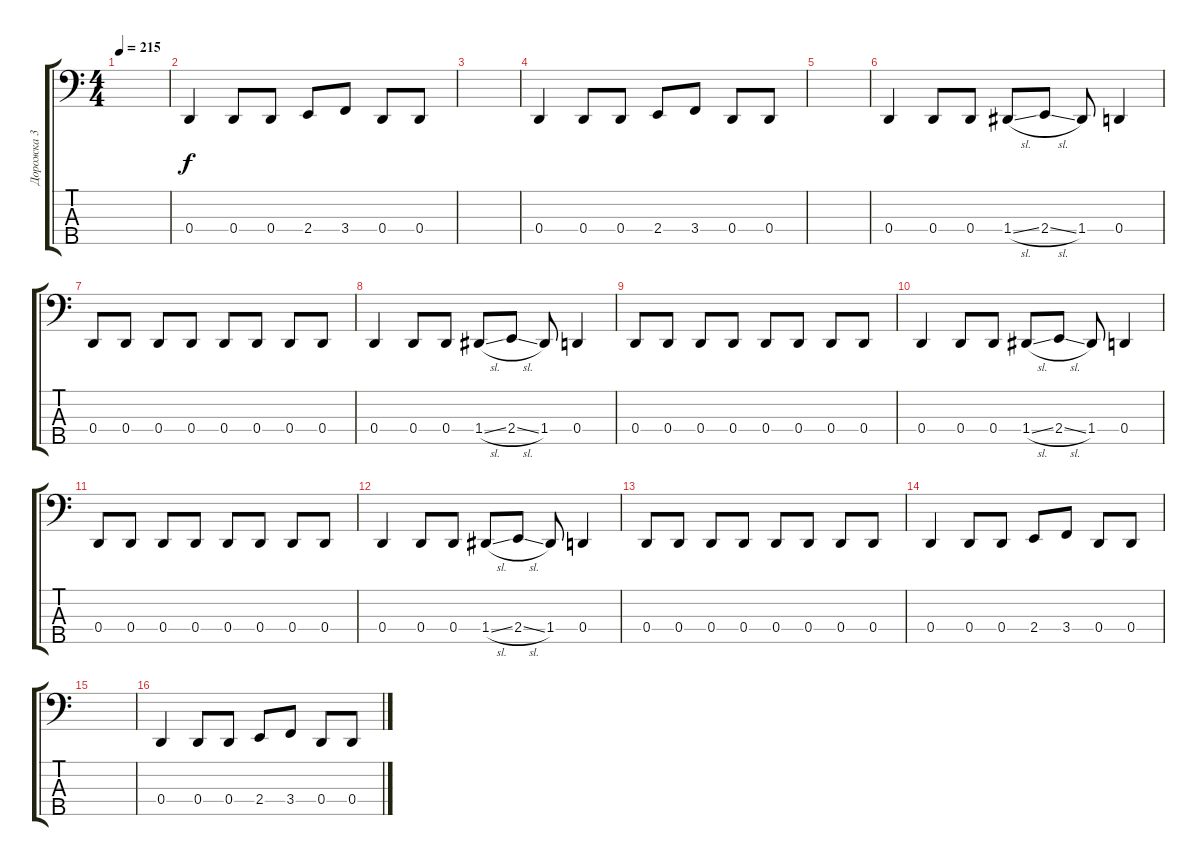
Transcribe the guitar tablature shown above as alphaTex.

\track ("Дорожка 3" "Дорожка 3") {instrument electricbassfinger}
\staff {score tabs}
\tuning (F2 C2 G1 D1 A0) {hide}
\ts (4 4)
\tempo 215
\clef f4
\ks c
|
0.4.4 0.4.8 0.4.8 2.4.8 3.4.8 0.4.8 0.4.8 |
|
0.4.4 0.4.8 0.4.8 2.4.8 3.4.8 0.4.8 0.4.8 |
|
0.4.4 0.4.8 0.4.8 1.4{sl}.8 2.4{sl}.8 1.4.8 0.4.4 |
0.4.8 0.4.8 0.4.8 0.4.8 0.4.8 0.4.8 0.4.8 0.4.8 |
0.4.4 0.4.8 0.4.8 1.4{sl}.8 2.4{sl}.8 1.4.8 0.4.4 |
0.4.8 0.4.8 0.4.8 0.4.8 0.4.8 0.4.8 0.4.8 0.4.8 |
0.4.4 0.4.8 0.4.8 1.4{sl}.8 2.4{sl}.8 1.4.8 0.4.4 |
0.4.8 0.4.8 0.4.8 0.4.8 0.4.8 0.4.8 0.4.8 0.4.8 |
0.4.4 0.4.8 0.4.8 1.4{sl}.8 2.4{sl}.8 1.4.8 0.4.4 |
0.4.8 0.4.8 0.4.8 0.4.8 0.4.8 0.4.8 0.4.8 0.4.8 |
0.4.4 0.4.8 0.4.8 2.4.8 3.4.8 0.4.8 0.4.8 |
|
0.4.4 0.4.8 0.4.8 2.4.8 3.4.8 0.4.8 0.4.8
